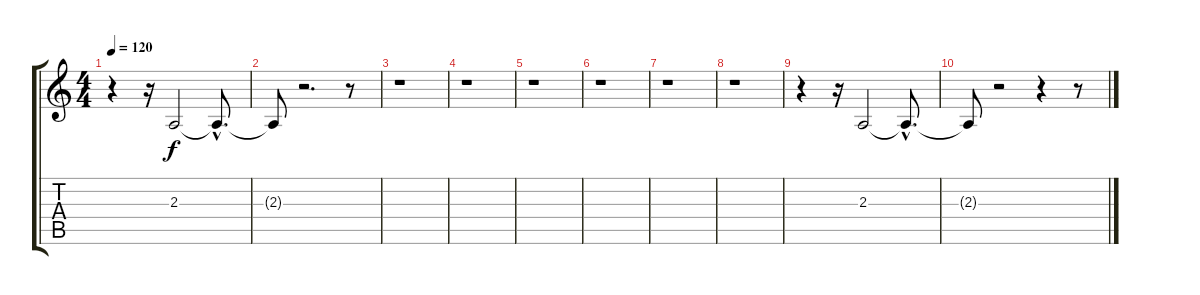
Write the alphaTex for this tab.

\track "" {instrument reversecymbal}
\staff {score tabs}
\tuning (E4 B3 G3 D3 A2 E2) {hide}
\ts (4 4)
\tempo 120
\clef g2
\ks c
r.4{dy f} r.16 2.3.2 2.3{hac t}.8{d} |
2.3{t}.8 r.2{d} r.8 |
r.1 |
r.1 |
r.1 |
r.1 |
r.1 |
r.1 |
r.4 r.16 2.3.2 2.3{hac t}.8{d} |
2.3{t}.8 r.2 r.4 r.8
